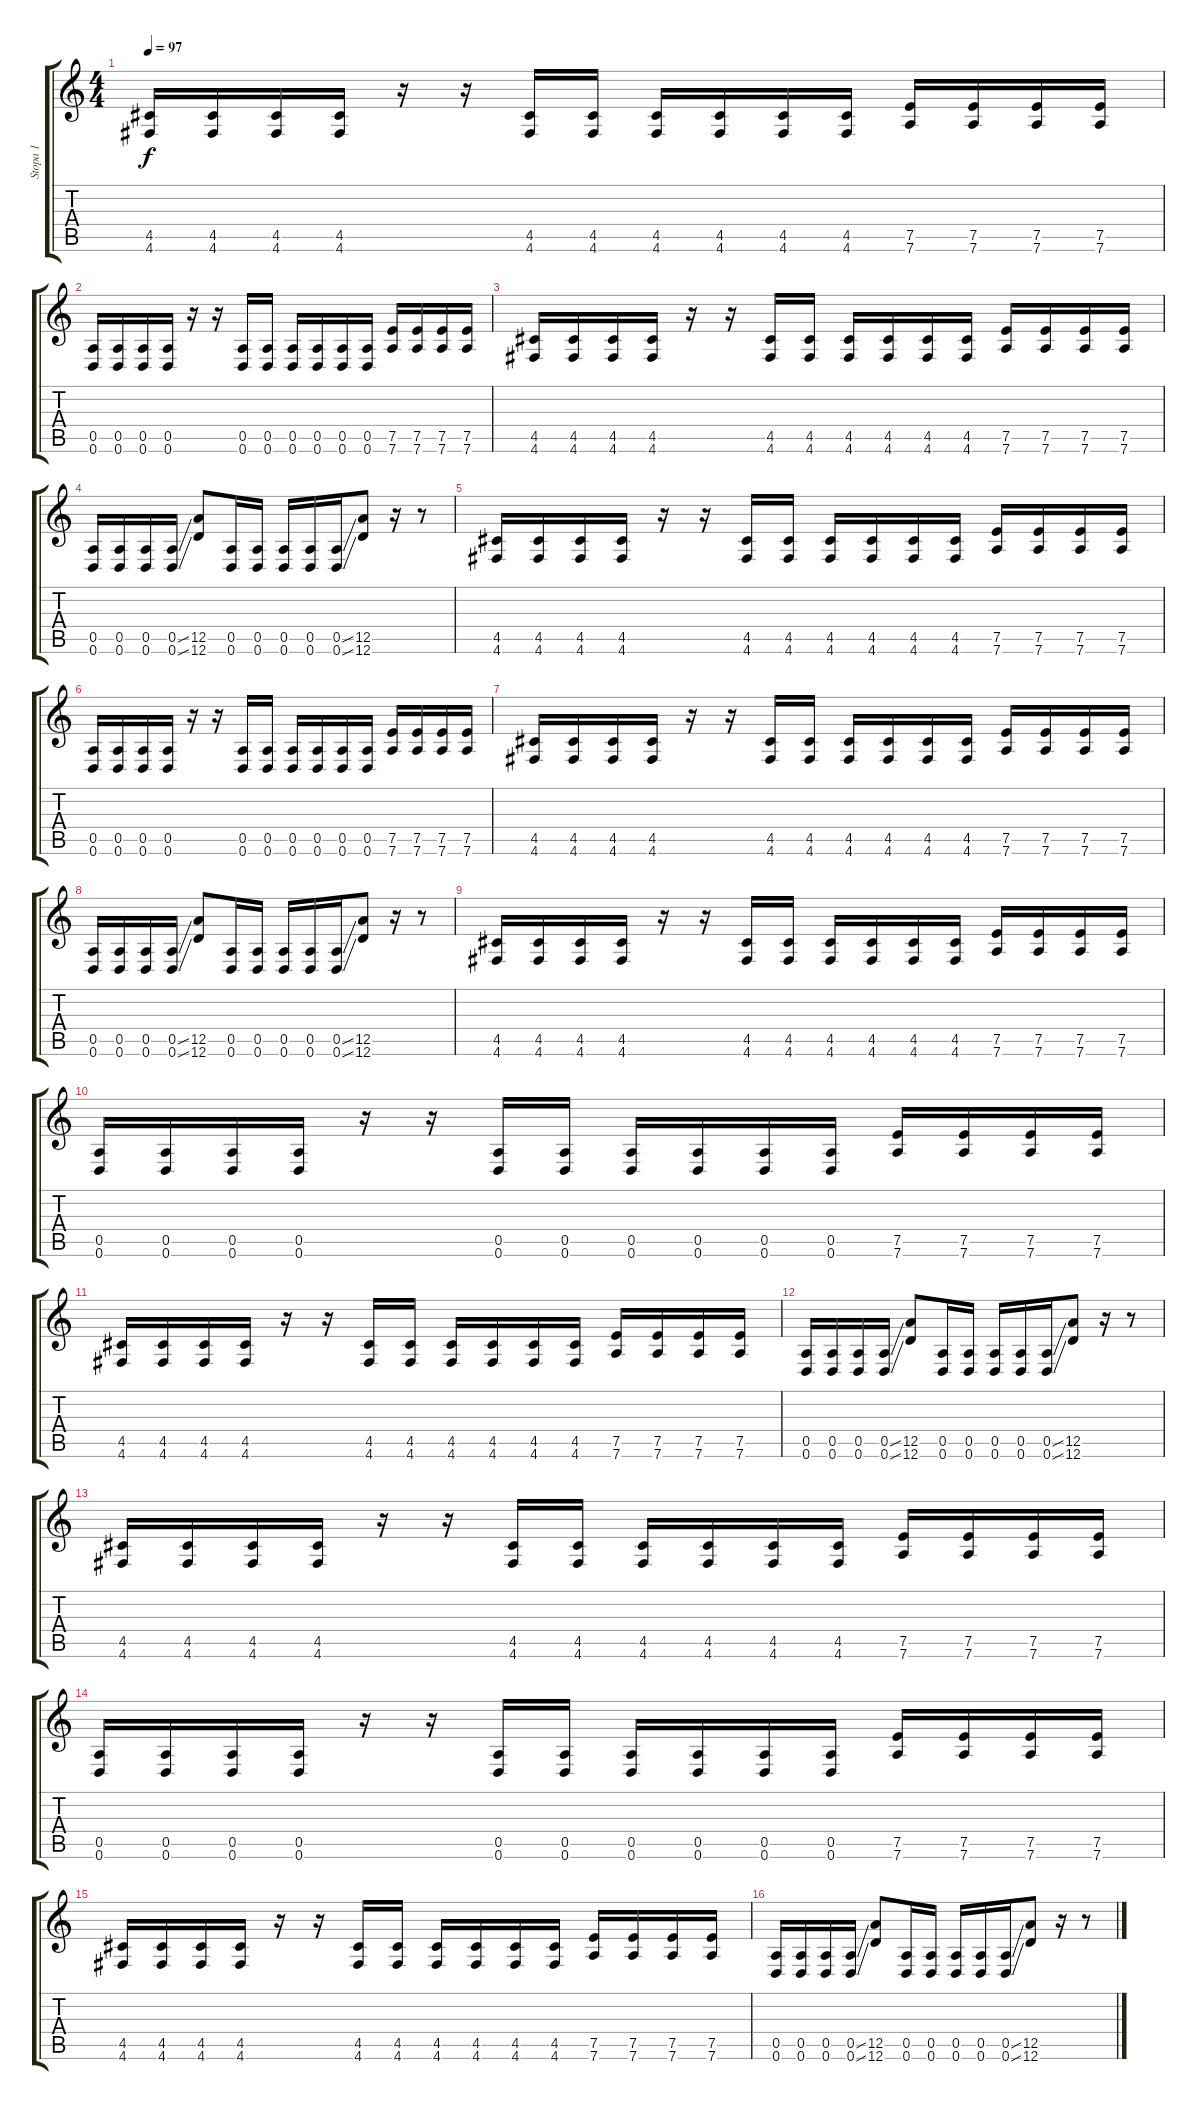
\track ("Stopa 1" "Stopa 1") {instrument distortionguitar}
\staff {score tabs}
\tuning (E4 B3 G3 D3 A2 D2) {hide}
\ts (4 4)
\tempo 97
\clef g2
\ks c
(4.5 4.6).16{dy f instrument distortionguitar} (4.5 4.6).16 (4.5 4.6).16 (4.5 4.6).16 r.16 r.16 (4.5 4.6).16 (4.5 4.6).16 (4.5 4.6).16 (4.5 4.6).16 (4.5 4.6).16 (4.5 4.6).16 (7.5 7.6).16 (7.5 7.6).16 (7.5 7.6).16 (7.5 7.6).16 |
(0.5 0.6).16 (0.5 0.6).16 (0.5 0.6).16 (0.5 0.6).16 r.16 r.16 (0.5 0.6).16 (0.5 0.6).16 (0.5 0.6).16 (0.5 0.6).16 (0.5 0.6).16 (0.5 0.6).16 (7.5 7.6).16 (7.5 7.6).16 (7.5 7.6).16 (7.5 7.6).16 |
(4.5 4.6).16 (4.5 4.6).16 (4.5 4.6).16 (4.5 4.6).16 r.16 r.16 (4.5 4.6).16 (4.5 4.6).16 (4.5 4.6).16 (4.5 4.6).16 (4.5 4.6).16 (4.5 4.6).16 (7.5 7.6).16 (7.5 7.6).16 (7.5 7.6).16 (7.5 7.6).16 |
(0.5 0.6).16 (0.5 0.6).16 (0.5 0.6).16 (0.5{ss} 0.6{ss}).16 (12.5 12.6).8 (0.5 0.6).16 (0.5 0.6).16 (0.5 0.6).16 (0.5 0.6).16 (0.5{ss} 0.6{ss}).16 (12.5 12.6).8 r.16 r.8 |
(4.5 4.6).16 (4.5 4.6).16 (4.5 4.6).16 (4.5 4.6).16 r.16 r.16 (4.5 4.6).16 (4.5 4.6).16 (4.5 4.6).16 (4.5 4.6).16 (4.5 4.6).16 (4.5 4.6).16 (7.5 7.6).16 (7.5 7.6).16 (7.5 7.6).16 (7.5 7.6).16 |
(0.5 0.6).16 (0.5 0.6).16 (0.5 0.6).16 (0.5 0.6).16 r.16 r.16 (0.5 0.6).16 (0.5 0.6).16 (0.5 0.6).16 (0.5 0.6).16 (0.5 0.6).16 (0.5 0.6).16 (7.5 7.6).16 (7.5 7.6).16 (7.5 7.6).16 (7.5 7.6).16 |
(4.5 4.6).16 (4.5 4.6).16 (4.5 4.6).16 (4.5 4.6).16 r.16 r.16 (4.5 4.6).16 (4.5 4.6).16 (4.5 4.6).16 (4.5 4.6).16 (4.5 4.6).16 (4.5 4.6).16 (7.5 7.6).16 (7.5 7.6).16 (7.5 7.6).16 (7.5 7.6).16 |
(0.5 0.6).16 (0.5 0.6).16 (0.5 0.6).16 (0.5{ss} 0.6{ss}).16 (12.5 12.6).8 (0.5 0.6).16 (0.5 0.6).16 (0.5 0.6).16 (0.5 0.6).16 (0.5{ss} 0.6{ss}).16 (12.5 12.6).8 r.16 r.8 |
(4.5 4.6).16 (4.5 4.6).16 (4.5 4.6).16 (4.5 4.6).16 r.16 r.16 (4.5 4.6).16 (4.5 4.6).16 (4.5 4.6).16 (4.5 4.6).16 (4.5 4.6).16 (4.5 4.6).16 (7.5 7.6).16 (7.5 7.6).16 (7.5 7.6).16 (7.5 7.6).16 |
(0.5 0.6).16 (0.5 0.6).16 (0.5 0.6).16 (0.5 0.6).16 r.16 r.16 (0.5 0.6).16 (0.5 0.6).16 (0.5 0.6).16 (0.5 0.6).16 (0.5 0.6).16 (0.5 0.6).16 (7.5 7.6).16 (7.5 7.6).16 (7.5 7.6).16 (7.5 7.6).16 |
(4.5 4.6).16 (4.5 4.6).16 (4.5 4.6).16 (4.5 4.6).16 r.16 r.16 (4.5 4.6).16 (4.5 4.6).16 (4.5 4.6).16 (4.5 4.6).16 (4.5 4.6).16 (4.5 4.6).16 (7.5 7.6).16 (7.5 7.6).16 (7.5 7.6).16 (7.5 7.6).16 |
(0.5 0.6).16 (0.5 0.6).16 (0.5 0.6).16 (0.5{ss} 0.6{ss}).16 (12.5 12.6).8 (0.5 0.6).16 (0.5 0.6).16 (0.5 0.6).16 (0.5 0.6).16 (0.5{ss} 0.6{ss}).16 (12.5 12.6).8 r.16 r.8 |
(4.5 4.6).16 (4.5 4.6).16 (4.5 4.6).16 (4.5 4.6).16 r.16 r.16 (4.5 4.6).16 (4.5 4.6).16 (4.5 4.6).16 (4.5 4.6).16 (4.5 4.6).16 (4.5 4.6).16 (7.5 7.6).16 (7.5 7.6).16 (7.5 7.6).16 (7.5 7.6).16 |
(0.5 0.6).16 (0.5 0.6).16 (0.5 0.6).16 (0.5 0.6).16 r.16 r.16 (0.5 0.6).16 (0.5 0.6).16 (0.5 0.6).16 (0.5 0.6).16 (0.5 0.6).16 (0.5 0.6).16 (7.5 7.6).16 (7.5 7.6).16 (7.5 7.6).16 (7.5 7.6).16 |
(4.5 4.6).16 (4.5 4.6).16 (4.5 4.6).16 (4.5 4.6).16 r.16 r.16 (4.5 4.6).16 (4.5 4.6).16 (4.5 4.6).16 (4.5 4.6).16 (4.5 4.6).16 (4.5 4.6).16 (7.5 7.6).16 (7.5 7.6).16 (7.5 7.6).16 (7.5 7.6).16 |
(0.5 0.6).16 (0.5 0.6).16 (0.5 0.6).16 (0.5{ss} 0.6{ss}).16 (12.5 12.6).8 (0.5 0.6).16 (0.5 0.6).16 (0.5 0.6).16 (0.5 0.6).16 (0.5{ss} 0.6{ss}).16 (12.5 12.6).8 r.16 r.8
